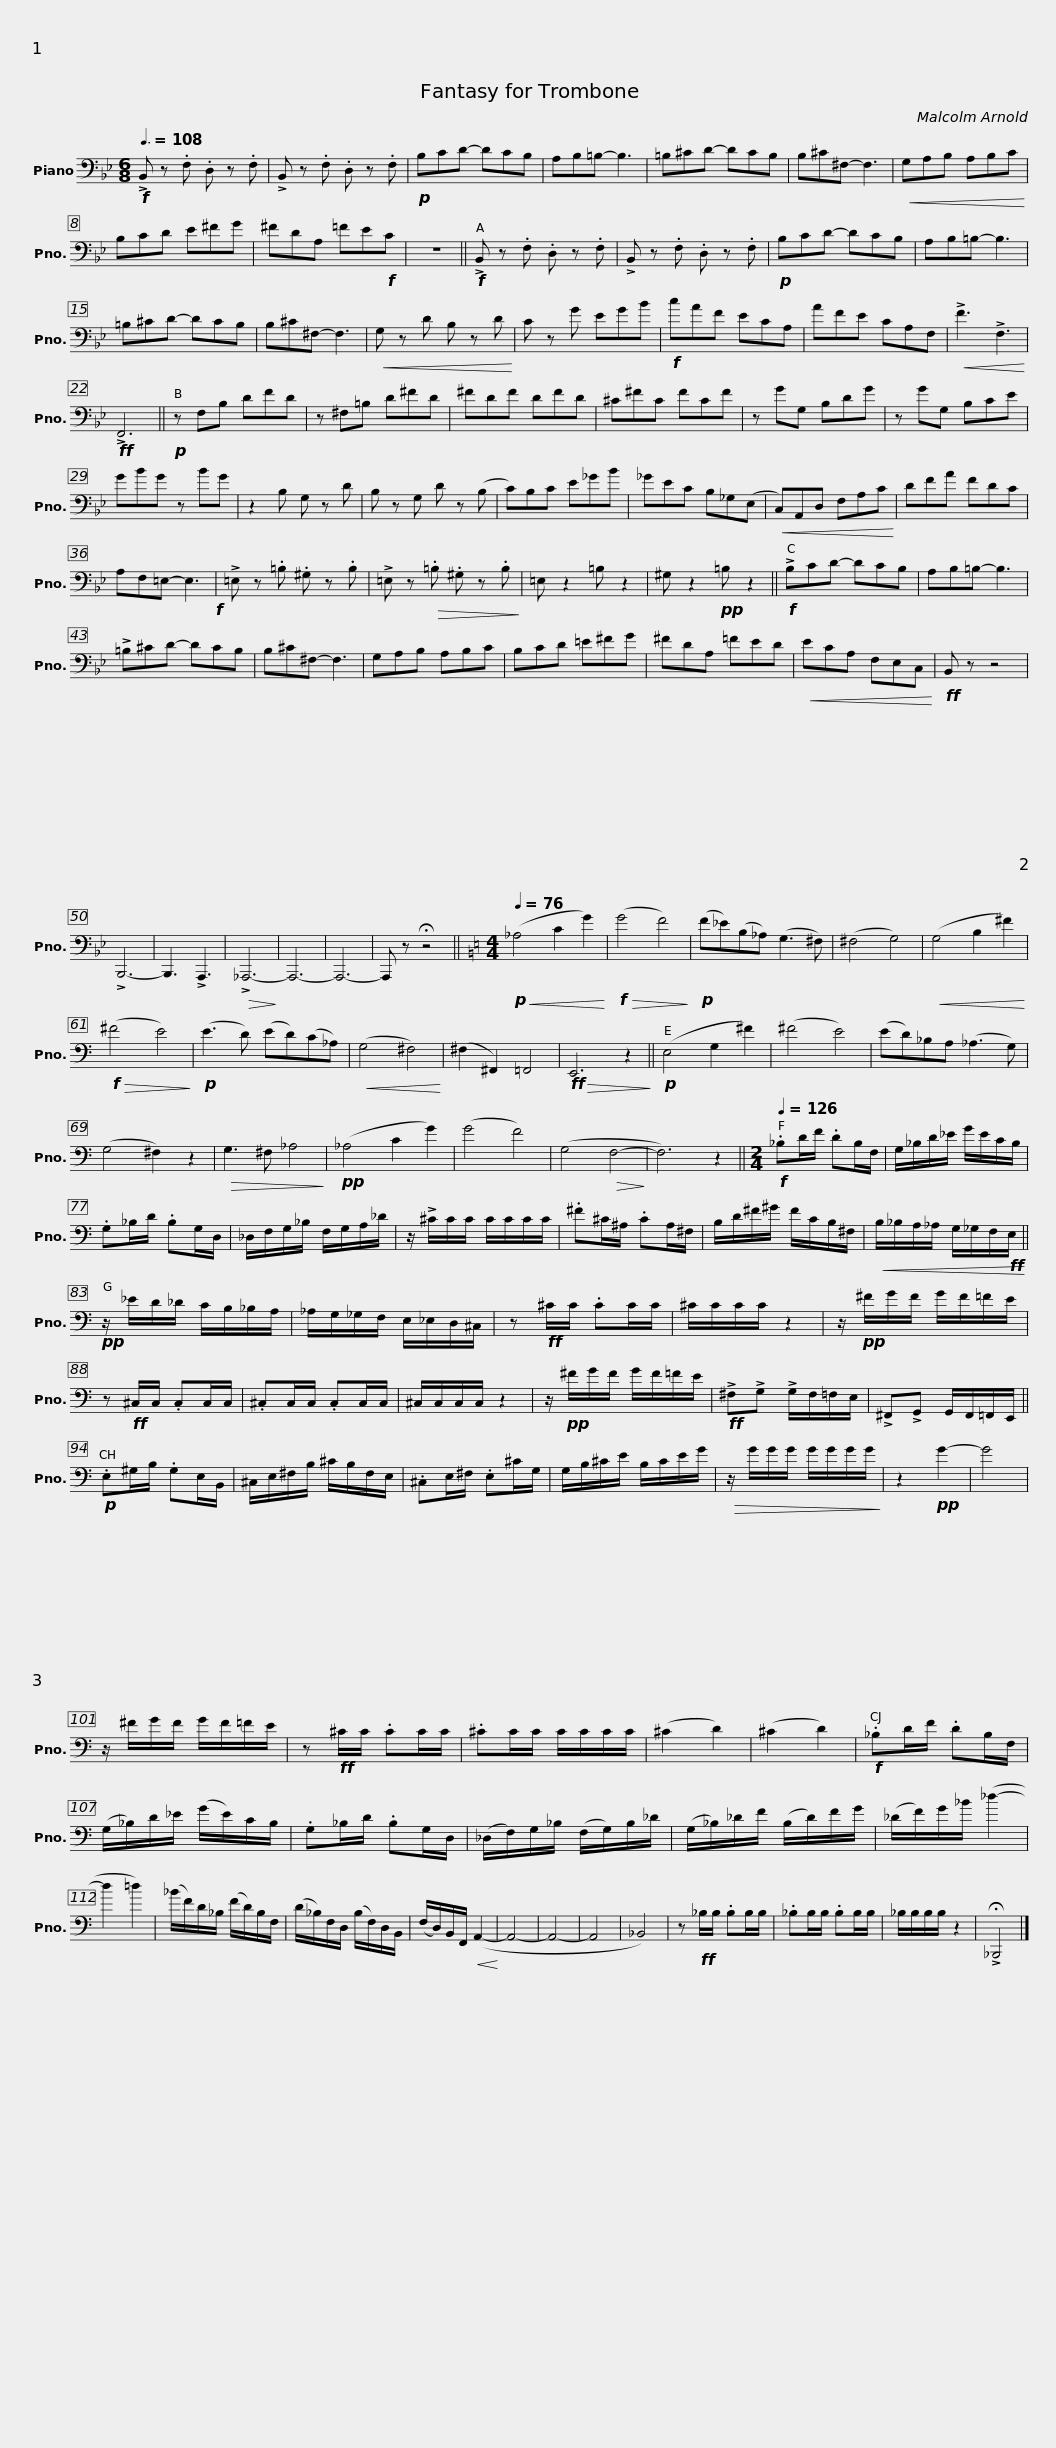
X:1
L:1/8
Q:3/8=108
M:6/8
I:linebreak $
K:Bb
V:1 bass
V:1
!f! !>!B,, z .F, .D, z .F, | !>!B,, z .F, .D, z .F, |!p! B,CD- DCB, | A,B,=B,- B,3 | =B,^CD- DCB, | %5
 B,^C^F,- F,3 |$!<(! G,A,B, A,B,C!<)! | B,CD E^FG | ^FDA, =FE!f!C | z6 || %10
!f! !>!B,, z .F, .D, z .F, | !>!B,, z .F, .D, z .F, |!p! B,CD- DCB, |$ A,B,=B,- B,3 | =B,^CD- DCB, | %15
 B,^C^F,- F,3 |!<(! G, z D B, z D!<)! | C z G EGB |!f! cAF ECA, |$ AFE CA,F, | %20
!<(! !>!F3 !>!F,3!<)! |!ff! !>!F,,6 ||!p! z F,B, DFD | z ^F,=B, D^FD | ^FDF DFD | %25
 ^C^FC FCF |$ z GG, B,DG | z GG, B,CE | GBG z BG | z2 B, G, z D | %30
 B, z G, D z (B, | C)B,C E_GB |$ _GEC B,_G,(E, |!<(! C,)A,,D, F,A,C!<)! | DFA FDC | %35
 A,F,=E,- E,3!f! | !>!=E, z .=B, .^G, z .B, | !>!=E, z!>(! .=B, .^G, z .B,!>)! | =E, z2 =B, z2 |$ ^G, z2!pp! =B, z2 || %40
!f! !>!B,CD- DCB, | A,B,=B,- B,3 | !>!=B,^CD- DCB, | B,^C^F,- F,3 | G,A,B, A,B,C |$ %45
 B,CD =E^FG | ^FDA, =FED |!<(! ECA, F,E,C,!<)! |!ff! B,, z z4 | !>!B,,,6- | %50
 B,,,3 !>!A,,,3 |!>(! !>!_A,,,6-!>)! | A,,,6- | A,,,6- |$ A,,, z !fermata!z4 || %55
[K:C][M:4/4][Q:1/4=76]!p!!<(! (_A,4 C2 G2)!<)! |!f!!>(! (G4 F4)!>)! |!p! (F_E)(B,_A,) (G,3 ^F,) | (^F,4 G,4) |!<(! (G,4 B,2 ^F2)!<)! | %60
!f!!>(! (^F4 E4)!>)! |!p! (E3 D) (ED)(C_A,) |$!<(! (G,4 ^F,4)!<)! | (^F,2 ^F,,2) =F,,4 |!ff!!>(! E,,6 z2!>)! || %65
!p! (E,4 G,2 ^F2) | (^F4 E4) | (ED)_B,A, (_A,3 G,) | (G,4 ^F,2) z2 |!>(! G,3 ^F, _A,4!>)! | %70
!pp! (_A,4 C2 G2) | (G4 F4) |$ (G,4!>(! F,4-!>)! | F,6) z2 ||[M:2/4][Q:1/4=126]!f! ._B,D/F/ .DB,/F,/ | %75
 G,/_B,/D/_E/ G/E/C/B,/ | .G,_B,/D/ .B,G,/D,/ | _D,/F,/G,/_B,/ F,/G,/A,/_D/ |$ z/ !>!^C/C/C/ C/C/C/C/ | .^F^C/^A,/ .CA,/^F,/ | %80
 B,/D/^F/^G/ F/C/B,/^F,/ |!<(! B,/_B,/A,/_A,/ G,/_G,/F,/!ff!E,/!<)! ||$!pp! z/ _E/D/_D/ C/B,/_B,/A,/ | _A,/G,/_G,/F,/ E,/_E,/D,/^C,/ | z!ff! ^C/C/ .CC/C/ | %85
 ^C/C/C/C/ z2 | z/!pp! ^F/G/F/ G/F/=F/E/ |$ z!ff! ^C,/C,/ .C,C,/C,/ | .^C,C,/C,/ .C,C,/C,/ | ^C,/C,/C,/C,/ z2 | %90
 z/!pp! ^F/G/F/ G/F/=F/E/ |!ff! !>!^F,!>!G, !>!G,/F,/=F,/E,/ | !>!^F,,!>!G,, G,,/F,,/=F,,/E,,/ ||!p! .E,^G,/B,/ .G,E,/B,,/ |$ ^C,/E,/^F,/B,/ ^C/B,/F,/E,/ | %95
 .^C,E,/^F,/ .E,^C/G,/ | G,/B,/^C/E/ B,/C/E/G/ |!>(! z/ G/G/G/ G/G/G/G/!>)! | z2!pp! G2- | G4 |$ %100
 z/ ^F/G/F/ G/F/=F/E/ | z!ff! ^C/C/ .CC/C/ | .^CC/C/ C/C/C/C/ | (^C2 D2) | (^C2 D2) | %105
!f! ._B,D/F/ .DB,/F,/ |$ (G,/_B,/)D/_E/ (G/E/)C/B,/ | .G,_B,/D/ .B,G,/D,/ | (_D,/F,/)G,/_B,/ (F,/G,/)B,/_D/ | (G,/_B,/)_D/F/ (B,/D/)F/G/ | %110
 (_D/F/)G/_B/ (_d2- | d2 =d2) |$ (_B/F/)D/_B,/ (F/D/)B,/F,/ | (D/_B,/)F,/D,/ (B,/F,/)D,/B,,/ | (F,/D,/)B,,/F,,/!<(! (A,,2-!<)! | %115
 A,,4- | A,,4- | A,,4 | _B,,4) | z!ff! _B,/B,/ .B,B,/B,/ | %120
 ._B,B,/B,/ .B,B,/B,/ |$ _B,/B,/B,/B,/ z2 | !>!!fermata!_B,,,4 |] %123
